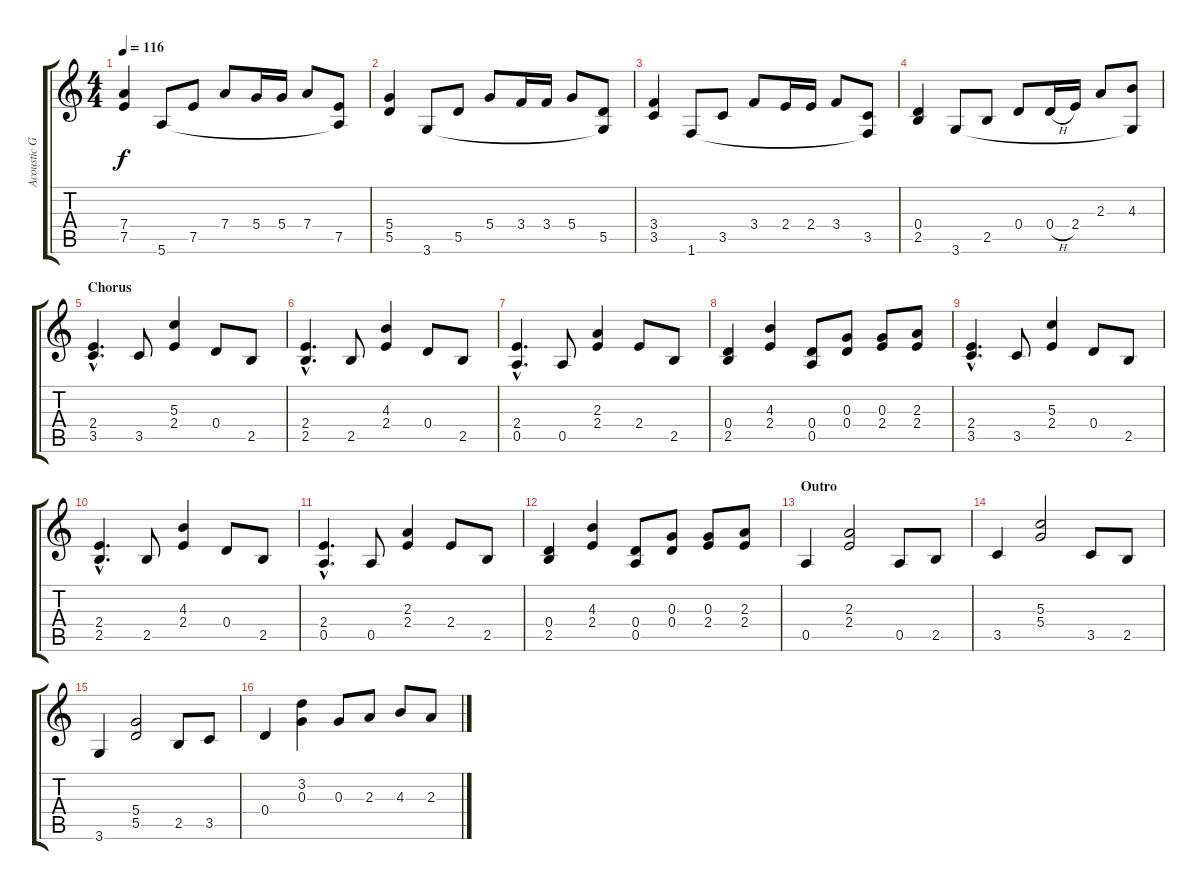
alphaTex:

\track ("Acoustic Guitar II" "Acoustic G") {instrument acousticguitarsteel}
\staff {score tabs}
\tuning (E4 B3 G3 D3 A2 E2) {hide}
\ts (4 4)
\tempo 116
\clef g2
\ks c
(7.4 7.5).4{dy f} 5.6.8 7.5.8 7.4.8 5.4.16 5.4.16 7.4.8 (7.5 5.6{t}).8 |
(5.4 5.5).4 3.6.8 5.5.8 5.4.8 3.4.16 3.4.16 5.4.8 (5.5 3.6{t}).8 |
(3.4 3.5).4 1.6.8 3.5.8 3.4.8 2.4.16 2.4.16 3.4.8 (3.5 1.6{t}).8 |
(0.4 2.5).4 3.6.8 2.5.8 0.4.8 0.4{h}.16 2.4.16 2.3.8 (4.3 3.6{t}).8 |
\section ("" "Chorus")
(2.4{hac} 3.5{hac}).4{d} 3.5.8 (5.3 2.4).4 0.4.8 2.5.8 |
(2.4{hac} 2.5{hac}).4{d} 2.5.8 (4.3 2.4).4 0.4.8 2.5.8 |
(2.4{hac} 0.5{hac}).4{d} 0.5.8 (2.3 2.4).4 2.4.8 2.5.8 |
(0.4 2.5).4 (4.3 2.4).4 (0.4 0.5).8 (0.3 0.4).8 (0.3 2.4).8 (2.3 2.4).8 |
(2.4{hac} 3.5{hac}).4{d} 3.5.8 (5.3 2.4).4 0.4.8 2.5.8 |
(2.4{hac} 2.5{hac}).4{d} 2.5.8 (4.3 2.4).4 0.4.8 2.5.8 |
(2.4{hac} 0.5{hac}).4{d} 0.5.8 (2.3 2.4).4 2.4.8 2.5.8 |
(0.4 2.5).4 (4.3 2.4).4 (0.4 0.5).8 (0.3 0.4).8 (0.3 2.4).8 (2.3 2.4).8 |
\section ("" "Outro")
0.5.4 (2.3 2.4).2 0.5.8 2.5.8 |
3.5.4 (5.3 5.4).2 3.5.8 2.5.8 |
3.6.4 (5.4 5.5).2 2.5.8 3.5.8 |
0.4.4 (3.2 0.3).4 0.3.8 2.3.8 4.3.8 2.3.8
